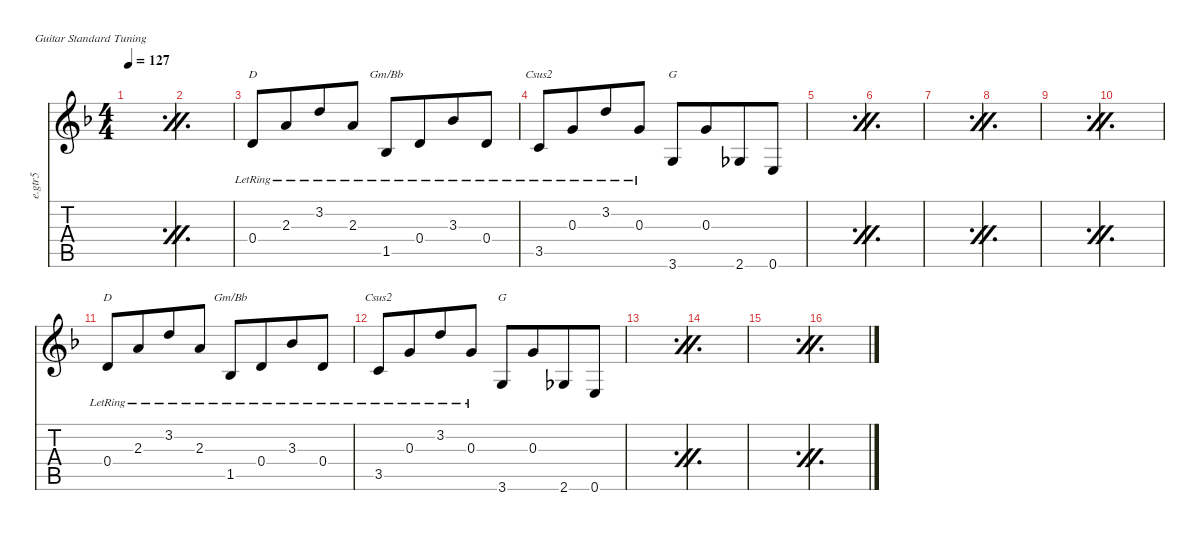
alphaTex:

\defaultSystemsLayout 4
\hideDynamics
\bracketExtendMode nobrackets
\track ("E.Guitar V" "e.gtr5") {instrument distortionguitar}
\staff {score tabs}
\tuning (E4 B3 G3 D3 A2 E2)
\chord ("D" x x x 0 x x) {showdiagram false showfingering false}
\chord ("Gm/Bb" x x x x 1 x) {showdiagram false showfingering false}
\chord ("Csus2" x x x x 3 x) {showdiagram false showfingering false}
\chord ("G" x x x x x 3) {showdiagram false showfingering false}
\ts (4 4)
\tempo 127
\clef g2
\simile firstofdouble
\ks f
|
\simile secondofdouble
|
0.4{lr acc forcenatural}.8{ch "D" beam Up} 2.3{lr acc forcenatural}.8{beam Up beam merge} 3.2{lr acc forcenatural}.8{beam Up} 2.3{lr acc forcenatural}.8{beam Up} 1.5{lr acc b}.8{ch "Gm/Bb" beam Up} 0.4{lr acc forcenatural}.8{beam Up beam merge} 3.3{lr acc b}.8{beam Up} 0.4{lr acc forcenatural}.8{beam Up} |
3.5{lr acc forcenatural}.8{ch "Csus2" beam Up} 0.3{lr acc forcenatural}.8{beam Up beam merge} 3.2{lr acc forcenatural}.8{beam Up} 0.3{lr acc forcenatural}.8{beam Up} 3.6{acc forcenatural}.8{ch "G" beam Up} 0.3{acc forcenatural}.8{beam Up beam merge} 2.6{acc b}.8{beam Up} 0.6{acc forcenatural}.8{beam Up} |
\simile firstofdouble
|
\simile secondofdouble
|
\simile firstofdouble
|
\simile secondofdouble
|
\simile firstofdouble
|
\simile secondofdouble
|
\simile none
0.4{lr acc forcenatural}.8{ch "D" beam Up} 2.3{lr acc forcenatural}.8{beam Up beam merge} 3.2{lr acc forcenatural}.8{beam Up} 2.3{lr acc forcenatural}.8{beam Up} 1.5{lr acc b}.8{ch "Gm/Bb" beam Up} 0.4{lr acc forcenatural}.8{beam Up beam merge} 3.3{lr acc b}.8{beam Up} 0.4{lr acc forcenatural}.8{beam Up} |
3.5{lr acc forcenatural}.8{ch "Csus2" beam Up} 0.3{lr acc forcenatural}.8{beam Up beam merge} 3.2{lr acc forcenatural}.8{beam Up} 0.3{lr acc forcenatural}.8{beam Up} 3.6{acc forcenatural}.8{ch "G" beam Up} 0.3{acc forcenatural}.8{beam Up beam merge} 2.6{acc b}.8{beam Up} 0.6{acc forcenatural}.8{beam Up} |
\simile firstofdouble
|
\simile secondofdouble
|
\simile firstofdouble
|
\simile secondofdouble
